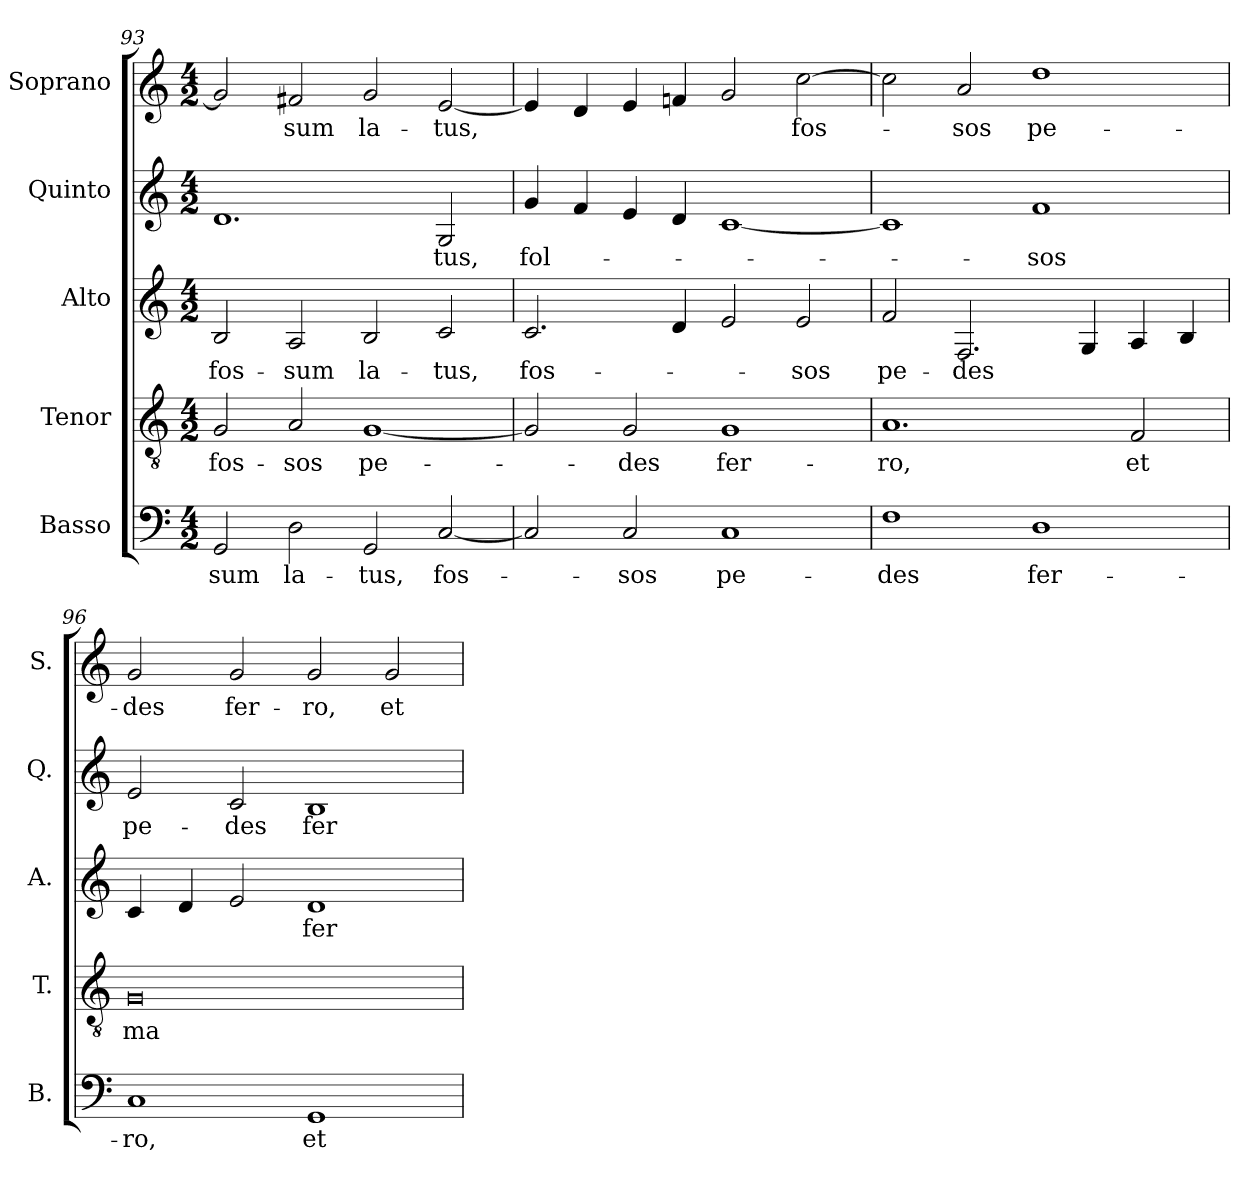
**kern	**text	**kern	**text	**kern	**text	**kern	**text	**kern	**text
*part5	*part5	*part4	*part4	*part3	*part3	*part2	*part2	*part1	*part1
*staff5	*staff5	*staff4	*staff4	*staff3	*staff3	*staff2	*staff2	*staff1	*staff1
*I"Basso	*	*I"Tenor	*	*I"Alto	*	*I"Quinto	*	*I"Soprano	*
*I'B.	*	*I'T.	*	*I'A.	*	*I'Q.	*	*I'S.	*
*clefF4	*	*clefGv2	*	*clefG2	*	*clefG2	*	*clefG2	*
*	*	*ITrd7c12	*	*	*	*	*	*	*
*k[]	*	*k[]	*	*k[]	*	*k[]	*	*k[]	*
*C:	*	*C:	*	*C:	*	*C:	*	*C:	*
*M4/2	*	*M4/2	*	*M4/2	*	*M4/2	*	*M4/2	*
=93	=93	=93	=93	=93	=93	=93	=93	=93	=93
!	!LO:LY:b:color=#000000	!	!	!	!	!	!	!	!
!	!	!	!LO:LY:b:color=#000000	!	!	!	!	!	!
!	!	!	!	!	!LO:LY:b:color=#000000	!	!	!	!
2GGi/	-sum	2GGi/	fos-	2Bi/	fos-	1.di	.	2gi/]	.
!	!LO:LY:b:color=#000000	!	!	!	!	!	!	!	!
!	!	!	!LO:LY:b:color=#000000	!	!	!	!	!	!
!	!	!	!	!	!LO:LY:b:color=#000000	!	!	!	!
!	!	!	!	!	!	!	!	!	!LO:LY:b:color=#000000
2Di\	la-	2AAi/	-sos	2Ai/	-sum	.	.	2f#Xi/	-sum
!	!LO:LY:b:color=#000000	!	!	!	!	!	!	!	!
!	!	!	!LO:LY:b:color=#000000	!	!	!	!	!	!
!	!	!	!	!	!LO:LY:b:color=#000000	!	!	!	!
!	!	!	!	!	!	!	!	!	!LO:LY:b:color=#000000
2GGi/	-tus,	[1GGi	pe-	2Bi/	la-	.	.	2gi/	la-
!	!LO:LY:b:color=#000000	!	!	!	!	!	!	!	!
!	!	!	!	!	!LO:LY:b:color=#000000	!	!	!	!
!	!	!	!	!	!	!	!LO:LY:b:color=#000000	!	!
!	!	!	!	!	!	!	!	!	!LO:LY:b:color=#000000
[2Ci/	fos-	.	.	2ci/	-tus,	2Gi/	-tus,	[2ei/	-tus,
=94	=94	=94	=94	=94	=94	=94	=94	=94	=94
!	!	!	!	!	!LO:LY:b:color=#000000	!	!	!	!
!	!	!	!	!	!	!	!LO:LY:b:color=#000000	!	!
2Ci/]	.	2GGi/]	.	2.ci/	fos-	4gi/	fol-	4ei/]	.
.	.	.	.	.	.	4fi/	.	4di/	.
!	!LO:LY:b:color=#000000	!	!	!	!	!	!	!	!
!	!	!	!LO:LY:b:color=#000000	!	!	!	!	!	!
2Ci/	-sos	2GGi/	-des	.	.	4ei/	.	4ei/	.
.	.	.	.	4di/	.	4di/	.	4fni/	.
!	!LO:LY:b:color=#000000	!	!	!	!	!	!	!	!
!	!	!	!LO:LY:b:color=#000000	!	!	!	!	!	!
1Ci	pe-	1GGi	fer-	2ei/	.	[1ci	.	2gi/	.
!	!	!	!	!	!LO:LY:b:color=#000000	!	!	!	!
!	!	!	!	!	!	!	!	!	!LO:LY:b:color=#000000
.	.	.	.	2ei/	-sos	.	.	[2cci\	fos-
=95	=95	=95	=95	=95	=95	=95	=95	=95	=95
!	!LO:LY:b:color=#000000	!	!	!	!	!	!	!	!
!	!	!	!LO:LY:b:color=#000000	!	!	!	!	!	!
!	!	!	!	!	!LO:LY:b:color=#000000	!	!	!	!
1Fi	-des	1.AAi	-ro,	2fi/	pe-	1ci]	.	2cci\]	.
!	!	!	!	!	!LO:LY:b:color=#000000	!	!	!	!
!	!	!	!	!	!	!	!	!	!LO:LY:b:color=#000000
.	.	.	.	2.Fi/	-des	.	.	2ai/	-sos
!	!LO:LY:b:color=#000000	!	!	!	!	!	!	!	!
!	!	!	!	!	!	!	!LO:LY:b:color=#000000	!	!
!	!	!	!	!	!	!	!	!	!LO:LY:b:color=#000000
1Di	fer-	.	.	.	.	1fi	-sos	1ddi	pe-
.	.	.	.	4Gi/	.	.	.	.	.
!	!	!	!LO:LY:b:color=#000000	!	!	!	!	!	!
.	.	2FFi/	et	4Ai/	.	.	.	.	.
.	.	.	.	4Bi/	.	.	.	.	.
=96	=96	=96	=96	=96	=96	=96	=96	=96	=96
!	!LO:LY:b:color=#000000	!	!	!	!	!	!	!	!
!	!	!	!LO:LY:b:color=#000000	!	!	!	!	!	!
!	!	!	!	!	!	!	!LO:LY:b:color=#000000	!	!
!	!	!	!	!	!	!	!	!	!LO:LY:b:color=#000000
1Ci	-ro,	0GGi	ma-	4ci/	.	2ei/	pe-	2gi/	-des
.	.	.	.	4di/	.	.	.	.	.
!	!	!	!	!	!	!	!LO:LY:b:color=#000000	!	!
!	!	!	!	!	!	!	!	!	!LO:LY:b:color=#000000
.	.	.	.	2ei/	.	2ci/	-des	2gi/	fer-
!	!LO:LY:b:color=#000000	!	!	!	!	!	!	!	!
!	!	!	!	!	!LO:LY:b:color=#000000	!	!	!	!
!	!	!	!	!	!	!	!LO:LY:b:color=#000000	!	!
!	!	!	!	!	!	!	!	!	!LO:LY:b:color=#000000
1GGi	et	.	.	1di	fer-	1Bi	fer-	2gi/	-ro,
!	!	!	!	!	!	!	!	!	!LO:LY:b:color=#000000
.	.	.	.	.	.	.	.	2gi/	et
=	=	=	=	=	=	=	=	=	=
*-	*-	*-	*-	*-	*-	*-	*-	*-	*-
